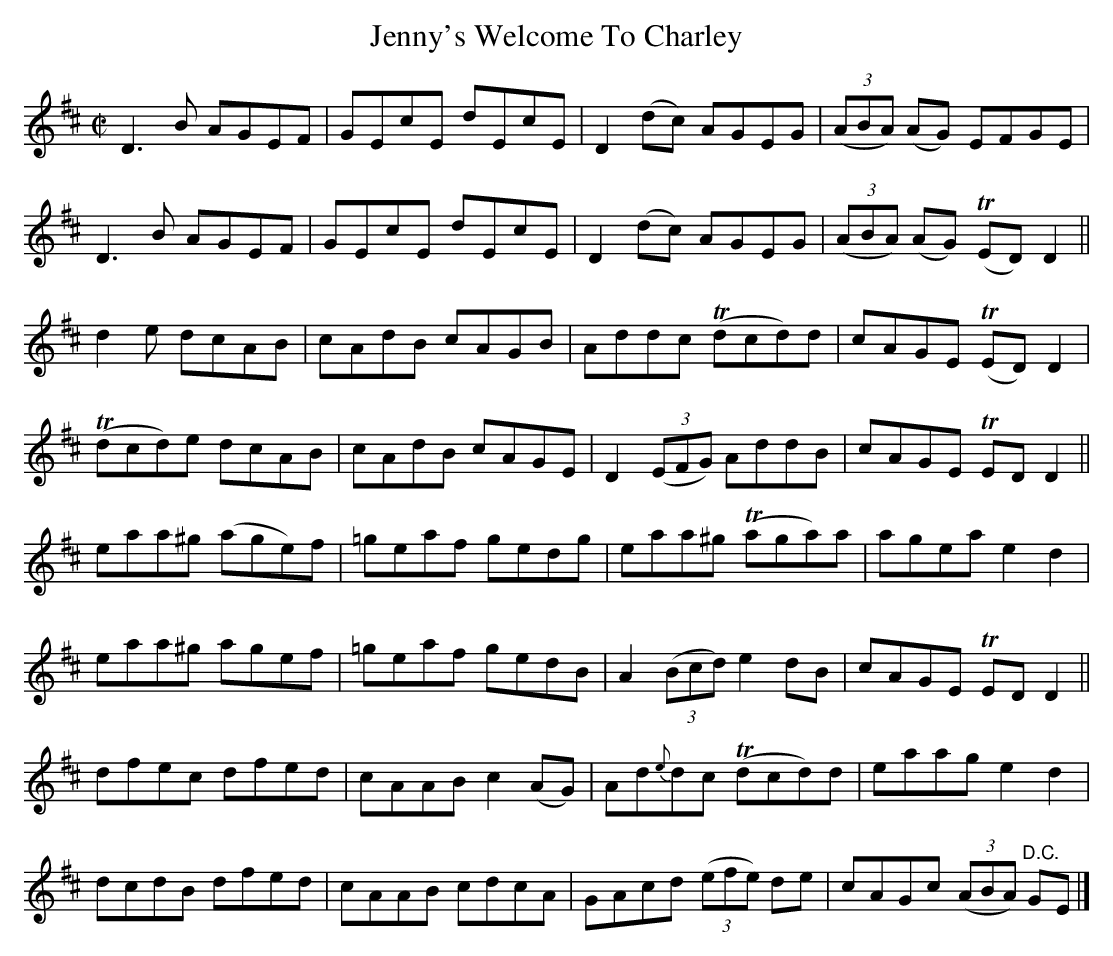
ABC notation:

X:1
T: Jenny's Welcome To Charley
M: C|
L: 1/8
K: D
  D3 B   AGEF  |  GEcE   dEcE  | D2 (dc)     AGEG  | ((3ABA) (AG)   EFGE   |
  D3 B   AGEF  |  GEcE   dEcE  | D2 (dc)     AGEG  | ((3ABA) (AG) (TED) D2 ||
  d2 e   dcAB  |  cAdB   cAGB  |   Addc    (Tdcd)d |    cAGE      (TED) D2 |
(Tdcd)e  dcAB  |  cAdB   cAGE  | D2 ((3EFG)  AddB  |    cAGE       TED  D2 ||
 eaa^g  (age)f | =geaf   gedg  |   eaa^g   (Taga)a |    agea        e2  d2 |
 eaa^g   agef  | =geaf   gedB  | A2 ((3Bcd)  e2 dB |    cAGE       TED  D2 ||
 dfec    dfed  |  cAAB c2 (AG) | Ad{e}dc   (Tdcd)d |    eaag        e2  d2 |
 dcdB    dfed  |  cAAB   cdcA  | GAcd   ((3efe) de |    cAGc ((3ABA) "D.C."GE |]
